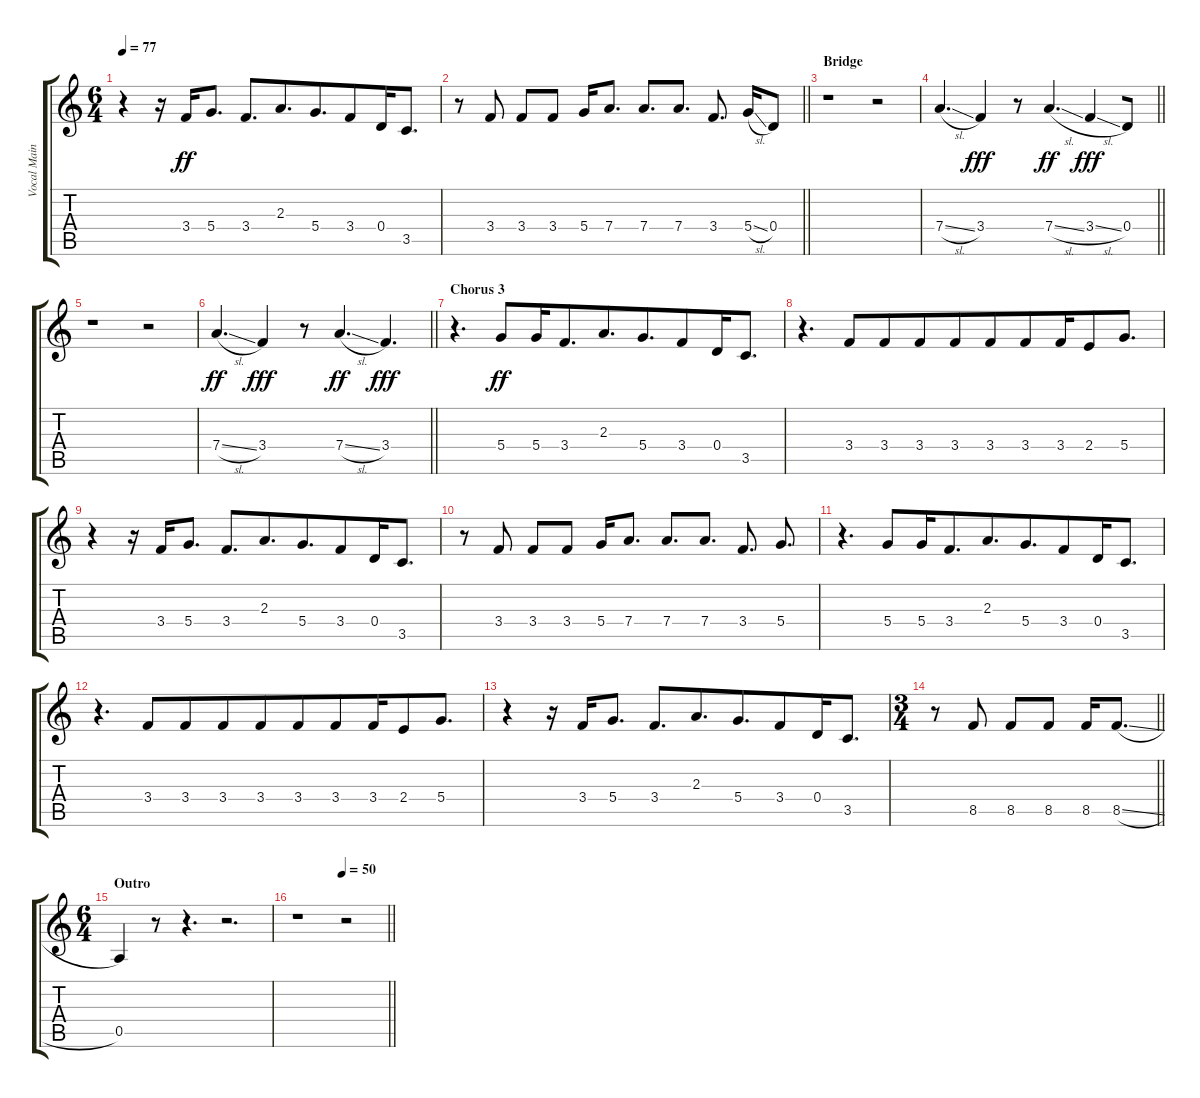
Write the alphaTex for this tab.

\track ("Vocal Main" "Vocal Main") {instrument electricguitarjazz}
\staff {score tabs}
\tuning (D4 A3 G3 D3 A2 D2) {hide}
\ts (6 4)
\tempo 77
\clef g2
\ks c
r.4{dy ff} r.16 3.4.16 5.4.8{d} 3.4.8{d beam merge} 2.3.8{d} 5.4.8{d beam merge} 3.4.8{beam merge} 0.4.16{beam merge} 3.5.8{d} |
\barLineRight lightlight
r.8{beam merge} 3.4.8 3.4.8{beam merge} 3.4.8 5.4.16 7.4.8{d} 7.4.8{d} 7.4.8{d} 3.4.8{d} 5.4{sl}.16 0.4.8 |
\section ("" "Bridge")
r.1 r.2 |
\barLineRight lightlight
7.4{sl}.4{d beam merge} 3.4.4{dy fff beam merge} r.8 7.4{sl}.4{d dy ff} 3.4{sl}.4{dy fff beam merge} 0.4.8 |
r.1 r.2 |
\barLineRight lightlight
7.4{sl}.4{d dy ff beam merge} 3.4.4{dy fff beam merge} r.8 7.4{sl}.4{d dy ff} 3.4.4{d dy fff} |
\section ("" "Chorus 3")
r.4{d} 5.4.8{dy ff beam merge} 5.4.16 3.4.8{d beam merge} 2.3.8{d} 5.4.8{d beam merge} 3.4.8{beam merge} 0.4.16{beam merge} 3.5.8{d} |
r.4{d} 3.4.8{beam merge} 3.4.8 3.4.8{beam merge} 3.4.8 3.4.8{beam merge} 3.4.8{beam merge} 3.4.16{beam merge} 2.4.8{beam merge} 5.4.8{d} |
r.4 r.16 3.4.16 5.4.8{d} 3.4.8{d beam merge} 2.3.8{d} 5.4.8{d beam merge} 3.4.8{beam merge} 0.4.16{beam merge} 3.5.8{d} |
r.8{beam merge} 3.4.8 3.4.8{beam merge} 3.4.8 5.4.16 7.4.8{d} 7.4.8{d} 7.4.8{d} 3.4.8{d} 5.4.8{d} |
r.4{d} 5.4.8{beam merge} 5.4.16 3.4.8{d beam merge} 2.3.8{d} 5.4.8{d beam merge} 3.4.8{beam merge} 0.4.16{beam merge} 3.5.8{d} |
r.4{d} 3.4.8{beam merge} 3.4.8 3.4.8{beam merge} 3.4.8 3.4.8{beam merge} 3.4.8{beam merge} 3.4.16{beam merge} 2.4.8{beam merge} 5.4.8{d} |
r.4 r.16 3.4.16 5.4.8{d} 3.4.8{d beam merge} 2.3.8{d} 5.4.8{d beam merge} 3.4.8{beam merge} 0.4.16{beam merge} 3.5.8{d} |
\ts (3 4)
\barLineRight lightlight
r.8{beam merge} 8.5.8 8.5.8{beam merge} 8.5.8 8.5.16{beam merge} 8.5{sl}.8{d} |
\ts (6 4)
\section ("" "Outro")
0.5.4 r.8 r.4{d} r.2{d} |
\tempo (50 0.5)
\barLineRight lightlight
r.1 r.2
